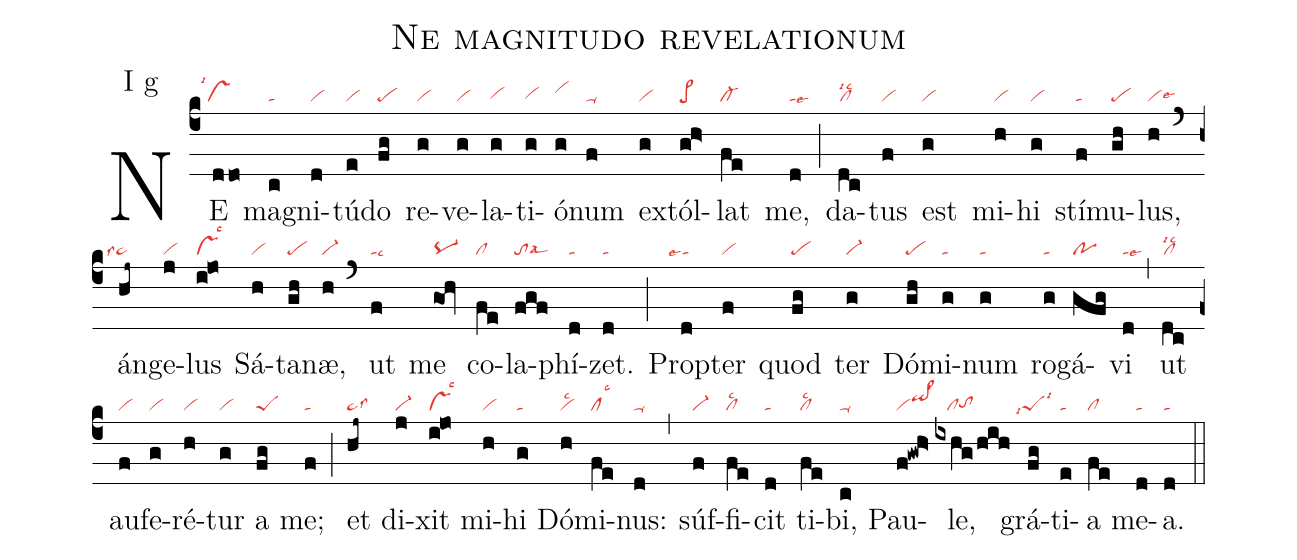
name: Ne magnitudo revelationum;
annotation: I g;
mode: 1;
nabc-lines: 1;
%%
(c4)
NE(ddo|```vslsi1) ma(c|ta)gni(d|vi)tú(e|vi)do(fg|pe) re(g|vi)ve(g|vi)la(g|vihg)ti(g|vihg)ó(g|vihi)num(f|ta-) ex(g|vi)tól(gh>|pe>)lat(fe|cl-) me,(d|talse6) (;)
da(dc|cllsi2lsc2)tus(f|vi) est(g|vi) mi(h|vi)hi(g|vi) stí(f|ta)mu(gh|pe)lus,(h|vilse6) (`)
án(hj~|```ta>lss4)ge(j|vi)lus(i!jo|vslsc3) Sá(h|vi)ta(gh|pe)næ,(h|vi-) (`)
ut(f|talsc6) me(gOh|pq-) co(fe|cl)la(fgf|tolsal6)phí(d|ta)zet.(d|ta) (;)
Pro(d|```talse4)pter(f|vi) quod(fg|pe) ter(g|vi-) Dó(gh|pe)mi(g|ta)num(g|ta) ro(g|ta)gá(gfg|po)vi(d|talse6) (,)
ut(dc|cllsi2lsc2) au(f|vi)fe(g|vi)ré(h|vi)tur(g|vi) a(fg|peS) me;(f|ta) (;)
et(hj~|ta>lss3) di(j|vi-)xit(i!jo|vslsc3) mi(h|vi)hi(g|ta) Dó(h|vilsc2)mi(fe|cllsc3)nus:(d|ta-) (,)
súf(f|vi-)fi(fe|cllsc2)cit(d|ta) ti(fe|cllsc2)bi,(c|ta-) Pau(f!gwh>|viqi>hi)le,(ixhg/hih|///cltohg) grá(fg|```peSlsi7lsi3)ti(e|ta)a(fe|cl) me(d|ta)a.(d|ta) (::)
